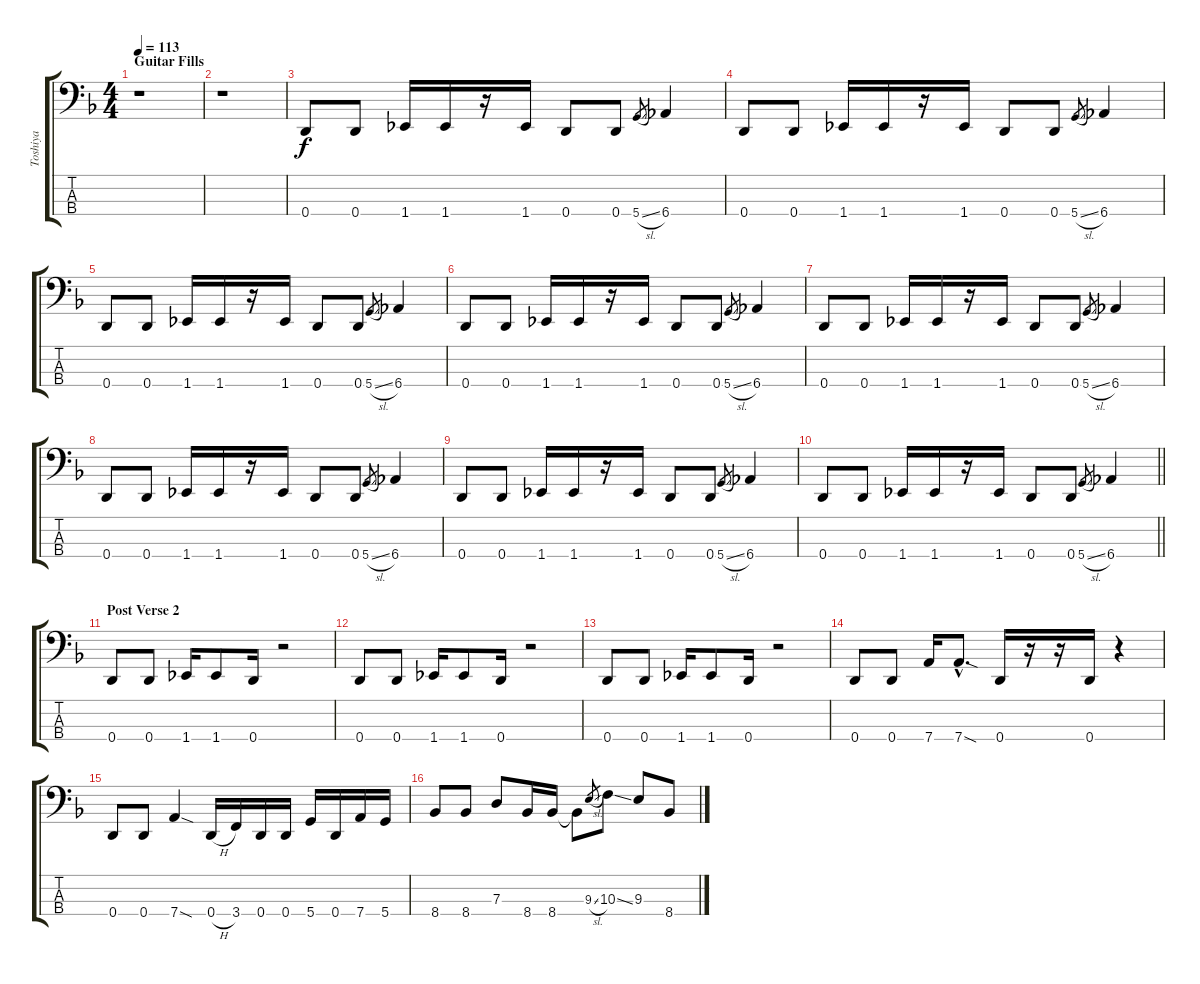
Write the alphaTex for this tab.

\track ("Toshiya" "Toshiya") {instrument electricbasspick}
\staff {score tabs}
\tuning (F2 C2 G1 D1) {hide}
\ts (4 4)
\section ("" "Guitar Fills")
\tempo 113
\clef f4
\ks f
r.1{dy f} |
r.1 |
0.4.8 0.4.8 1.4.16 1.4.16 r.16 1.4.16 0.4.8 0.4.8 5.4{sl}.8{gr} 6.4.4 |
0.4.8 0.4.8 1.4.16 1.4.16 r.16 1.4.16 0.4.8 0.4.8 5.4{sl}.8{gr} 6.4.4 |
0.4.8 0.4.8 1.4.16 1.4.16 r.16 1.4.16 0.4.8 0.4.8 5.4{sl}.8{gr} 6.4.4 |
0.4.8 0.4.8 1.4.16 1.4.16 r.16 1.4.16 0.4.8 0.4.8 5.4{sl}.8{gr} 6.4.4 |
0.4.8 0.4.8 1.4.16 1.4.16 r.16 1.4.16 0.4.8 0.4.8 5.4{sl}.8{gr} 6.4.4 |
0.4.8 0.4.8 1.4.16 1.4.16 r.16 1.4.16 0.4.8 0.4.8 5.4{sl}.8{gr} 6.4.4 |
0.4.8 0.4.8 1.4.16 1.4.16 r.16 1.4.16 0.4.8 0.4.8 5.4{sl}.8{gr} 6.4.4 |
\barLineRight lightlight
0.4.8 0.4.8 1.4.16 1.4.16 r.16 1.4.16 0.4.8 0.4.8 5.4{sl}.8{gr} 6.4.4 |
\section ("" "Post Verse 2")
0.4.8 0.4.8 1.4.16 1.4.8 0.4.16 r.2 |
0.4.8 0.4.8 1.4.16 1.4.8 0.4.16 r.2 |
0.4.8 0.4.8 1.4.16 1.4.8 0.4.16 r.2 |
0.4.8 0.4.8 7.4.16 7.4{sod hac}.8{d} 0.4.16 r.16 r.16 0.4.16 r.4 |
0.4.8 0.4.8 7.4{sod}.4 0.4{h}.16 3.4.16 0.4.16 0.4.16 5.4.16 0.4.16 7.4.16 5.4.16 |
8.4.8 8.4.8 7.3.8 8.4.16 8.4.16 8.4{t}.8 9.3{sl}.8{gr} 10.3{ss}.8 9.3.8 8.4.8
